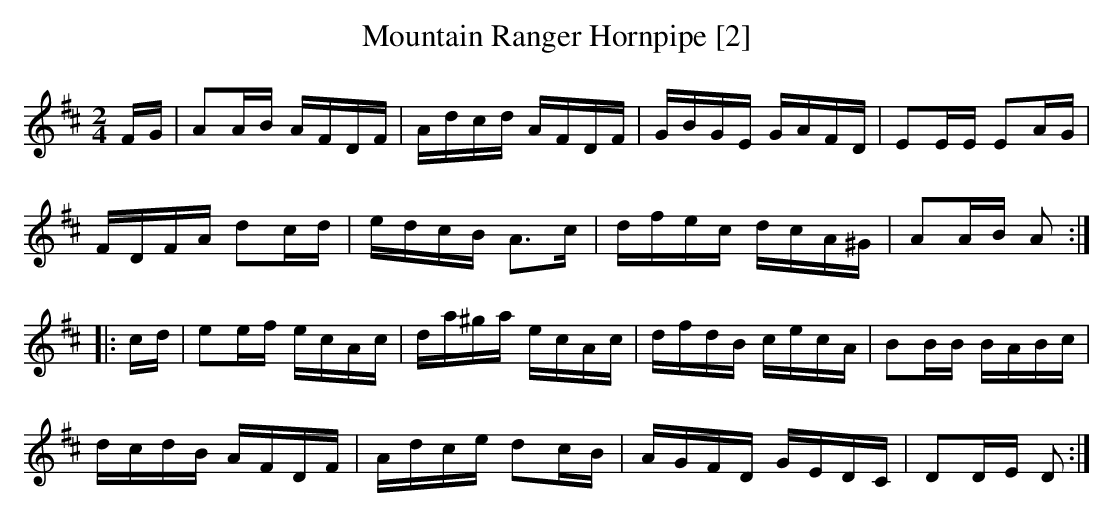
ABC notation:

X:1
T:Mountain Ranger Hornpipe [2]
M:2/4
L:1/8
K:D
F/G/|AA/B/ A/F/D/F/|A/d/c/d/ A/F/D/F/|G/B/G/E/ G/A/F/D/|EE/E/ EA/G/|
F/D/F/A/ dc/d/|e/d/c/B/ A>c|d/f/e/c/ d/c/A/^G/|AA/B/ A:|
|:c/d/|ee/f/ e/c/A/c/|d/a/^g/a/ e/c/A/c/|d/f/d/B/ c/e/c/A/|BB/B/ B/A/B/c/|
d/c/d/B/ A/F/D/F/ |A/d/c/e/ dc/B/|A/G/F/D/ G/E/D/C/|DD/E/ D:|]
